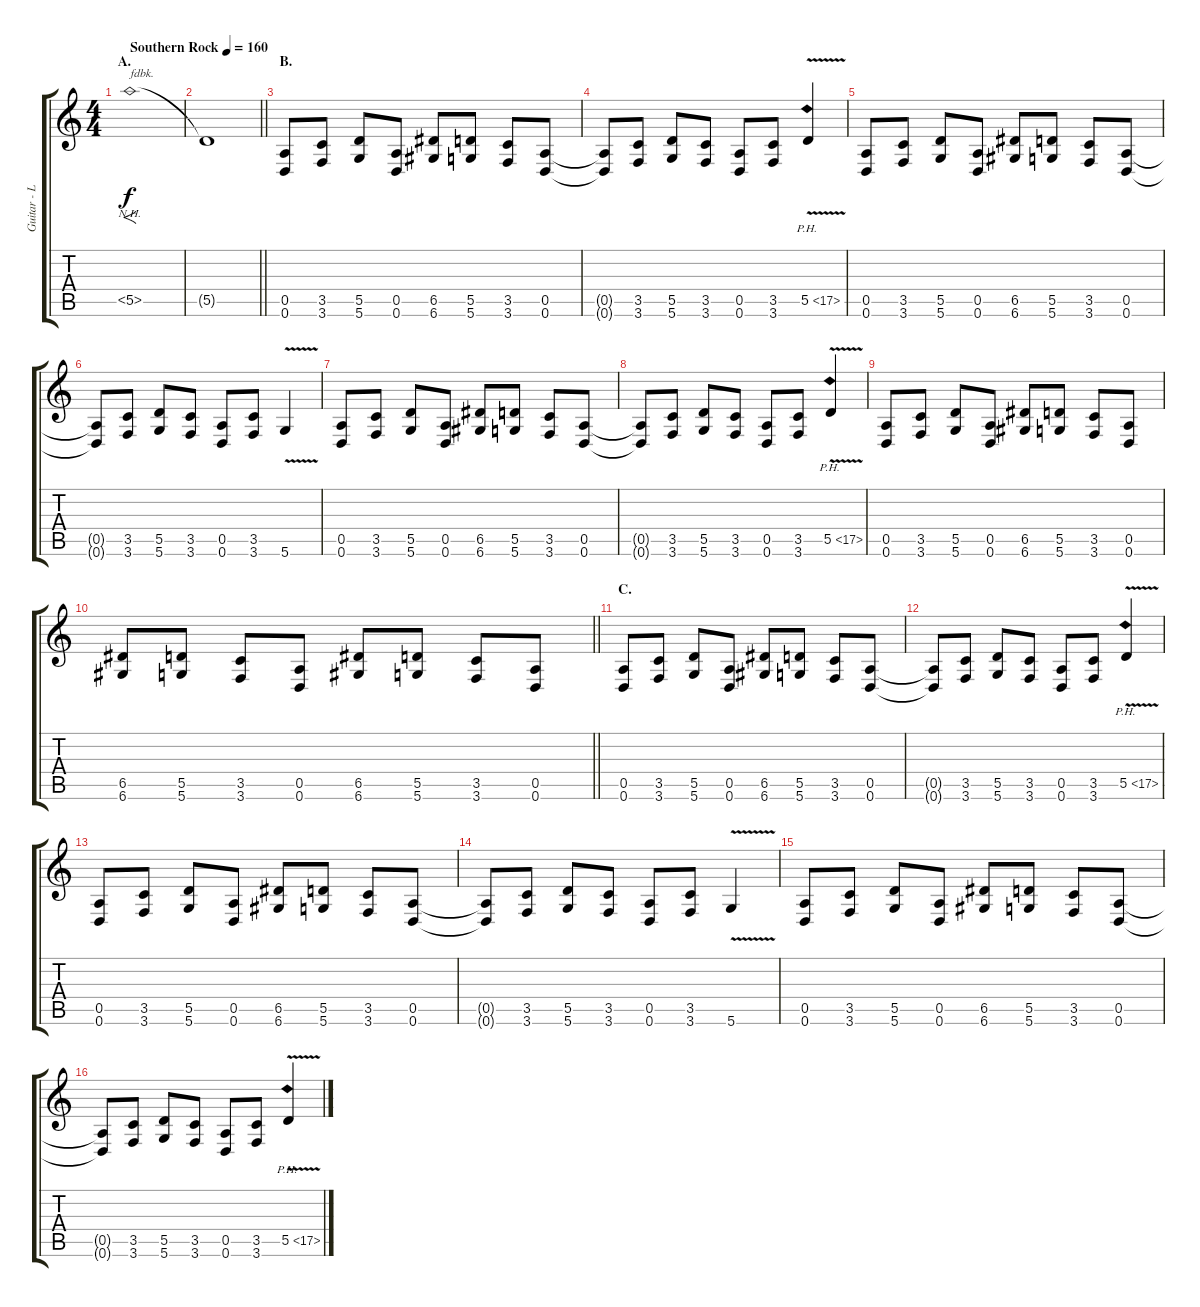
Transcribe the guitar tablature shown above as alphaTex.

\track ("Guitar - Left" "Guitar - L") {instrument distortionguitar}
\staff {score tabs}
\tuning (E4 B3 G3 D3 A2 D2) {hide}
\ts (4 4)
\section ("" "A.")
\tempo (160 "Southern Rock")
\clef g2
\ks c
5.5{nh}.1{f txt "fdbk." dy f instrument distortionguitar} |
\barLineRight lightlight
5.5{t}.1 |
\section ("" "B.")
(0.5 0.6).8 (3.5 3.6).8 (5.5 5.6).8 (0.5 0.6).8 (6.5 6.6).8 (5.5 5.6).8 (3.5 3.6).8 (0.5 0.6).8 |
(0.5{t} 0.6{t}).8 (3.5 3.6).8 (5.5 5.6).8 (3.5 3.6).8 (0.5 0.6).8 (3.5 3.6).8 5.5{ph 12 v}.4 |
(0.5 0.6).8 (3.5 3.6).8 (5.5 5.6).8 (0.5 0.6).8 (6.5 6.6).8 (5.5 5.6).8 (3.5 3.6).8 (0.5 0.6).8 |
(0.5{t} 0.6{t}).8 (3.5 3.6).8 (5.5 5.6).8 (3.5 3.6).8 (0.5 0.6).8 (3.5 3.6).8 5.6{v}.4 |
(0.5 0.6).8 (3.5 3.6).8 (5.5 5.6).8 (0.5 0.6).8 (6.5 6.6).8 (5.5 5.6).8 (3.5 3.6).8 (0.5 0.6).8 |
(0.5{t} 0.6{t}).8 (3.5 3.6).8 (5.5 5.6).8 (3.5 3.6).8 (0.5 0.6).8 (3.5 3.6).8 5.5{ph 12 v}.4 |
(0.5 0.6).8 (3.5 3.6).8 (5.5 5.6).8 (0.5 0.6).8 (6.5 6.6).8 (5.5 5.6).8 (3.5 3.6).8 (0.5 0.6).8 |
\barLineRight lightlight
(6.5 6.6).8 (5.5 5.6).8 (3.5 3.6).8 (0.5 0.6).8 (6.5 6.6).8 (5.5 5.6).8 (3.5 3.6).8 (0.5 0.6).8 |
\section ("" "C.")
(0.5 0.6).8 (3.5 3.6).8 (5.5 5.6).8 (0.5 0.6).8 (6.5 6.6).8 (5.5 5.6).8 (3.5 3.6).8 (0.5 0.6).8 |
(0.5{t} 0.6{t}).8 (3.5 3.6).8 (5.5 5.6).8 (3.5 3.6).8 (0.5 0.6).8 (3.5 3.6).8 5.5{ph 12 v}.4 |
(0.5 0.6).8 (3.5 3.6).8 (5.5 5.6).8 (0.5 0.6).8 (6.5 6.6).8 (5.5 5.6).8 (3.5 3.6).8 (0.5 0.6).8 |
(0.5{t} 0.6{t}).8 (3.5 3.6).8 (5.5 5.6).8 (3.5 3.6).8 (0.5 0.6).8 (3.5 3.6).8 5.6{v}.4 |
(0.5 0.6).8 (3.5 3.6).8 (5.5 5.6).8 (0.5 0.6).8 (6.5 6.6).8 (5.5 5.6).8 (3.5 3.6).8 (0.5 0.6).8 |
(0.5{t} 0.6{t}).8 (3.5 3.6).8 (5.5 5.6).8 (3.5 3.6).8 (0.5 0.6).8 (3.5 3.6).8 5.5{ph 12 v}.4
